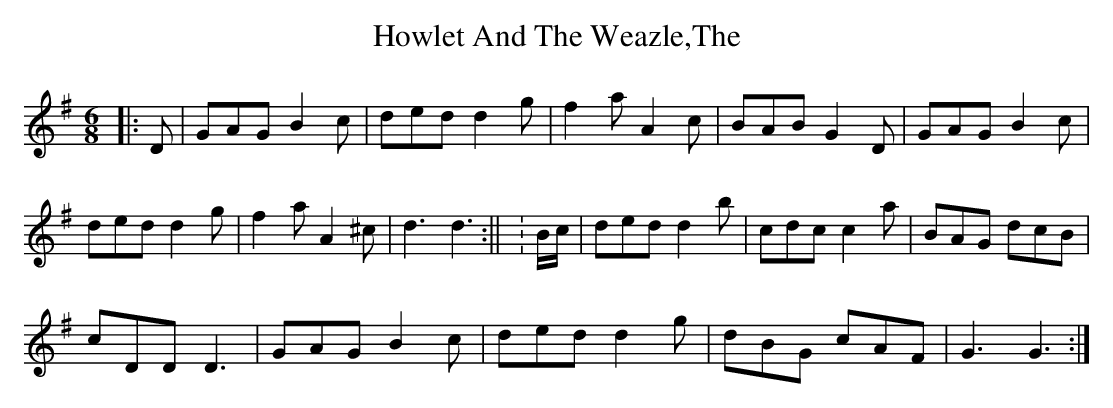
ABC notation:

X:1
T:Howlet And The Weazle,The
M:6/8
L:1/8
K:G
|:D|GAG B2c|ded d2g|f2aA2c|BAB G2D|GAG B2c|!ded d2g|f2aA2^c|d3 d3:||
:B/c/|ded d2b|cdc c2a|BAG dcB|!cDD D3|GAG B2c|ded d2g|dBG cAF|G3G3:|]
